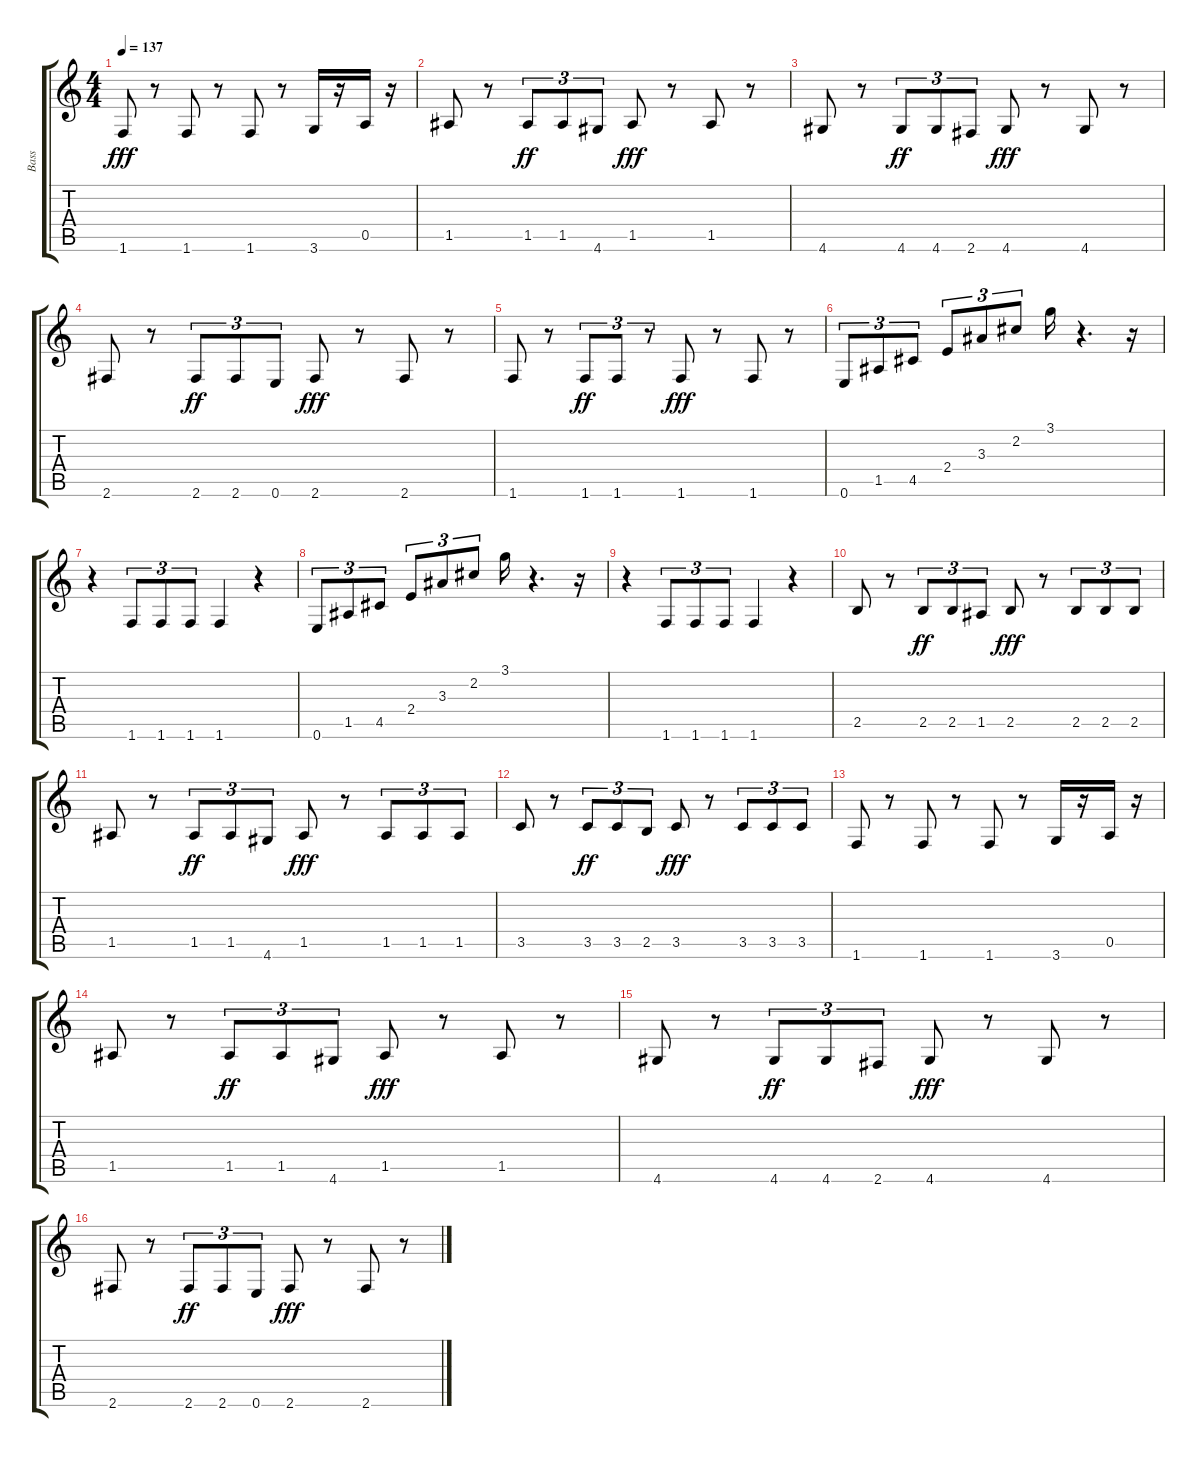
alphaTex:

\track ("Bass" "Bass") {instrument acousticbass}
\staff {score tabs}
\tuning (E4 B3 G3 D3 A2 E2) {hide}
\ts (4 4)
\tempo 137
\clef g2
\ks c
1.6.8{dy fff} r.8 1.6.8 r.8 1.6.8 r.8 3.6.16 r.16 0.5.16 r.16 |
1.5.8 r.8 1.5.8{tu (3 2) dy ff} 1.5.8{tu (3 2)} 4.6.8{tu (3 2)} 1.5.8{dy fff} r.8 1.5.8 r.8 |
4.6.8 r.8 4.6.8{tu (3 2) dy ff} 4.6.8{tu (3 2)} 2.6.8{tu (3 2)} 4.6.8{dy fff} r.8 4.6.8 r.8 |
2.6.8 r.8 2.6.8{tu (3 2) dy ff} 2.6.8{tu (3 2)} 0.6.8{tu (3 2)} 2.6.8{dy fff} r.8 2.6.8 r.8 |
1.6.8 r.8 1.6.8{tu (3 2) dy ff} 1.6.8{tu (3 2)} r.8{tu (3 2)} 1.6.8{dy fff} r.8 1.6.8 r.8 |
0.6.8{tu (3 2)} 1.5.8{tu (3 2)} 4.5.8{tu (3 2)} 2.4.8{tu (3 2) instrument trombone} 3.3.8{tu (3 2)} 2.2.8{tu (3 2)} 3.1.16{instrument trumpet} r.4{d} r.16 |
r.4 1.6.8{tu (3 2) instrument tuba} 1.6.8{tu (3 2)} 1.6.8{tu (3 2)} 1.6.4 r.4 |
0.6.8{tu (3 2)} 1.5.8{tu (3 2)} 4.5.8{tu (3 2)} 2.4.8{tu (3 2) instrument trombone} 3.3.8{tu (3 2)} 2.2.8{tu (3 2)} 3.1.16{instrument trumpet} r.4{d} r.16 |
r.4 1.6.8{tu (3 2) instrument tuba} 1.6.8{tu (3 2)} 1.6.8{tu (3 2)} 1.6.4 r.4 |
2.5.8 r.8 2.5.8{tu (3 2) dy ff} 2.5.8{tu (3 2)} 1.5.8{tu (3 2)} 2.5.8{dy fff} r.8 2.5.8{tu (3 2)} 2.5.8{tu (3 2)} 2.5.8{tu (3 2)} |
1.5.8 r.8 1.5.8{tu (3 2) dy ff} 1.5.8{tu (3 2)} 4.6.8{tu (3 2)} 1.5.8{dy fff} r.8 1.5.8{tu (3 2)} 1.5.8{tu (3 2)} 1.5.8{tu (3 2)} |
3.5.8 r.8 3.5.8{tu (3 2) dy ff} 3.5.8{tu (3 2)} 2.5.8{tu (3 2)} 3.5.8{dy fff} r.8 3.5.8{tu (3 2)} 3.5.8{tu (3 2)} 3.5.8{tu (3 2)} |
1.6.8 r.8 1.6.8 r.8 1.6.8 r.8 3.6.16 r.16 0.5.16 r.16 |
1.5.8 r.8 1.5.8{tu (3 2) dy ff} 1.5.8{tu (3 2)} 4.6.8{tu (3 2)} 1.5.8{dy fff} r.8 1.5.8 r.8 |
4.6.8 r.8 4.6.8{tu (3 2) dy ff} 4.6.8{tu (3 2)} 2.6.8{tu (3 2)} 4.6.8{dy fff} r.8 4.6.8 r.8 |
2.6.8 r.8 2.6.8{tu (3 2) dy ff} 2.6.8{tu (3 2)} 0.6.8{tu (3 2)} 2.6.8{dy fff} r.8 2.6.8 r.8
